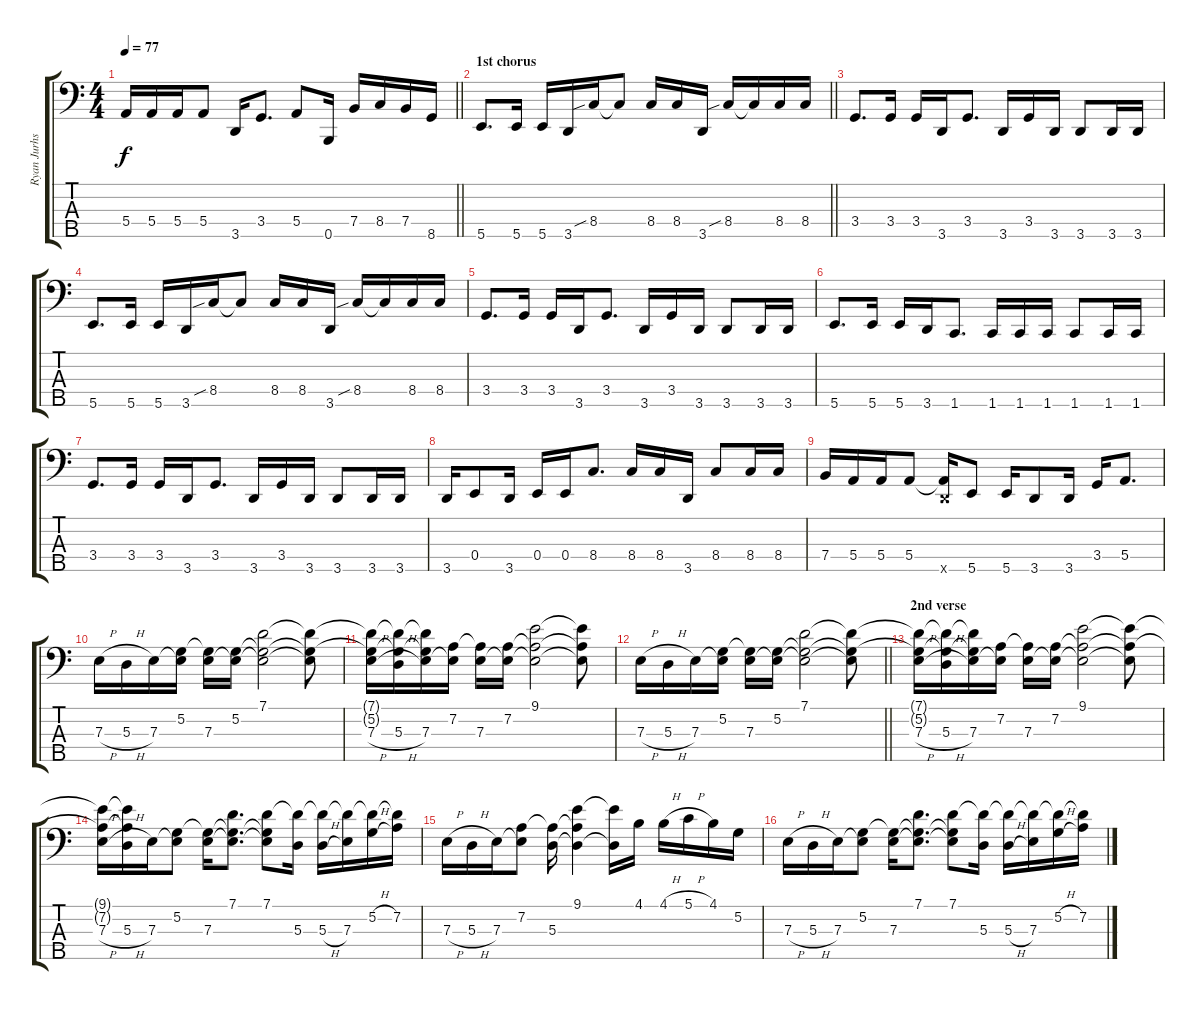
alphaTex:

\track ("Ryan Jurhs" "Ryan Jurhs") {instrument electricbassfinger}
\staff {score tabs}
\tuning (G2 D2 A1 E1 B0) {hide}
\ts (4 4)
\tempo 77
\clef f4
\barLineRight lightlight
\ks c
5.4.16{dy f} 5.4.16 5.4.16 5.4.8 3.5.16 3.4.8{d} 5.4.8 0.5.16 7.4.16 8.4.16 7.4.16 8.5.16 |
\section ("" "1st chorus")
\barLineRight lightlight
5.5.8{d} 5.5.16 5.5.16 3.5.16 8.4{sib}.16 8.4{t}.8 8.4.16 8.4.16 3.5.16 8.4{sib}.16 8.4{t}.16 8.4.16 8.4.16 |
3.4.8{d} 3.4.16 3.4.16 3.5.16 3.4.8{d} 3.5.16 3.4.16 3.5.16 3.5.8 3.5.16 3.5.16 |
5.5.8{d} 5.5.16 5.5.16 3.5.16 8.4{sib}.16 8.4{t}.8 8.4.16 8.4.16 3.5.16 8.4{sib}.16 8.4{t}.16 8.4.16 8.4.16 |
3.4.8{d} 3.4.16 3.4.16 3.5.16 3.4.8{d} 3.5.16 3.4.16 3.5.16 3.5.8 3.5.16 3.5.16 |
5.5.8{d} 5.5.16 5.5.16 3.5.16 1.5.8{d} 1.5.16 1.5.16 1.5.16 1.5.8 1.5.16 1.5.16 |
3.4.8{d} 3.4.16 3.4.16 3.5.16 3.4.8{d} 3.5.16 3.4.16 3.5.16 3.5.8 3.5.16 3.5.16 |
3.5.16 0.4.8 3.5.16 0.4.16 0.4.16 8.4.8{d} 8.4.16 8.4.16 3.5.16 8.4.8 8.4.16 8.4.16 |
7.4.16 5.4.16 5.4.16 5.4.8 (5.4{t} 3.5{x}).16 5.5.8 5.5.16 3.5.8 3.5.16 3.4.16 5.4.8{d} |
7.3{h}.16 5.3{h}.16 7.3.16 (5.2 7.3{t}).16 (5.2{t} 7.3).16 (5.2 7.3{t}).16 (7.1 5.2{t} 7.3{t}).2 (7.1{t} 5.2{t} 7.3{t}).8 |
(7.1{t} 5.2{t} 7.3{h}).16 (7.1{t} 5.2{t} 5.3{h}).16 (7.1{t} 5.2{t} 7.3).16 (7.2 7.3{t}).16 (7.2{t} 7.3).16 (7.2 7.3{t}).16 (9.1 7.2{t} 7.3{t}).2 (9.1{t} 7.2{t} 7.3{t}).8 |
\barLineRight lightlight
7.3{h}.16 5.3{h}.16 7.3.16 (5.2 7.3{t}).16 (5.2{t} 7.3).16 (5.2 7.3{t}).16 (7.1 5.2{t} 7.3{t}).2 (7.1{t} 5.2{t} 7.3{t}).8 |
\section ("" "2nd verse")
(7.1{t} 5.2{t} 7.3{h}).16 (7.1{t} 5.2{t} 5.3{h}).16 (7.1{t} 5.2{t} 7.3).16 (7.2 7.3{t}).16 (7.2{t} 7.3).16 (7.2 7.3{t}).16 (9.1 7.2{t} 7.3{t}).2 (9.1{t} 7.2{t} 7.3{t}).8 |
(9.1{t} 7.2{t} 7.3{h}).16 (9.1{t} 7.2{t} 5.3{h}).16 7.3.16 (5.2 7.3{t}).8 (5.2{t} 7.3).16 (7.1 5.2{t} 7.3{t}).8{d} (7.1 5.2{t} 7.3{t}).8 (7.1{t} 5.3).16 (7.1{t} 5.3{h}).16 (7.1{t} 7.3).16 (7.1{t} 5.2{h}).16 (7.1{t} 7.2).16 |
7.3{h}.16 5.3{h}.16 7.3.16 (7.2 7.3{t}).8 (7.2{t} 5.3).16 (9.1 7.2{t} 5.3{t}).4 (9.1{t} 5.3{t}).16 4.1.16 4.1{h}.16 5.1{h}.16 4.1.16 5.2.16 |
7.3{h}.16 5.3{h}.16 7.3.16 (5.2 7.3{t}).8 (5.2{t} 7.3).16 (7.1 5.2{t} 7.3{t}).8{d} (7.1 5.2{t} 7.3{t}).8 (7.1{t} 5.3).16 (7.1{t} 5.3{h}).16 (7.1{t} 7.3).16 (7.1{t} 5.2{h}).16 (7.1{t} 7.2).16
